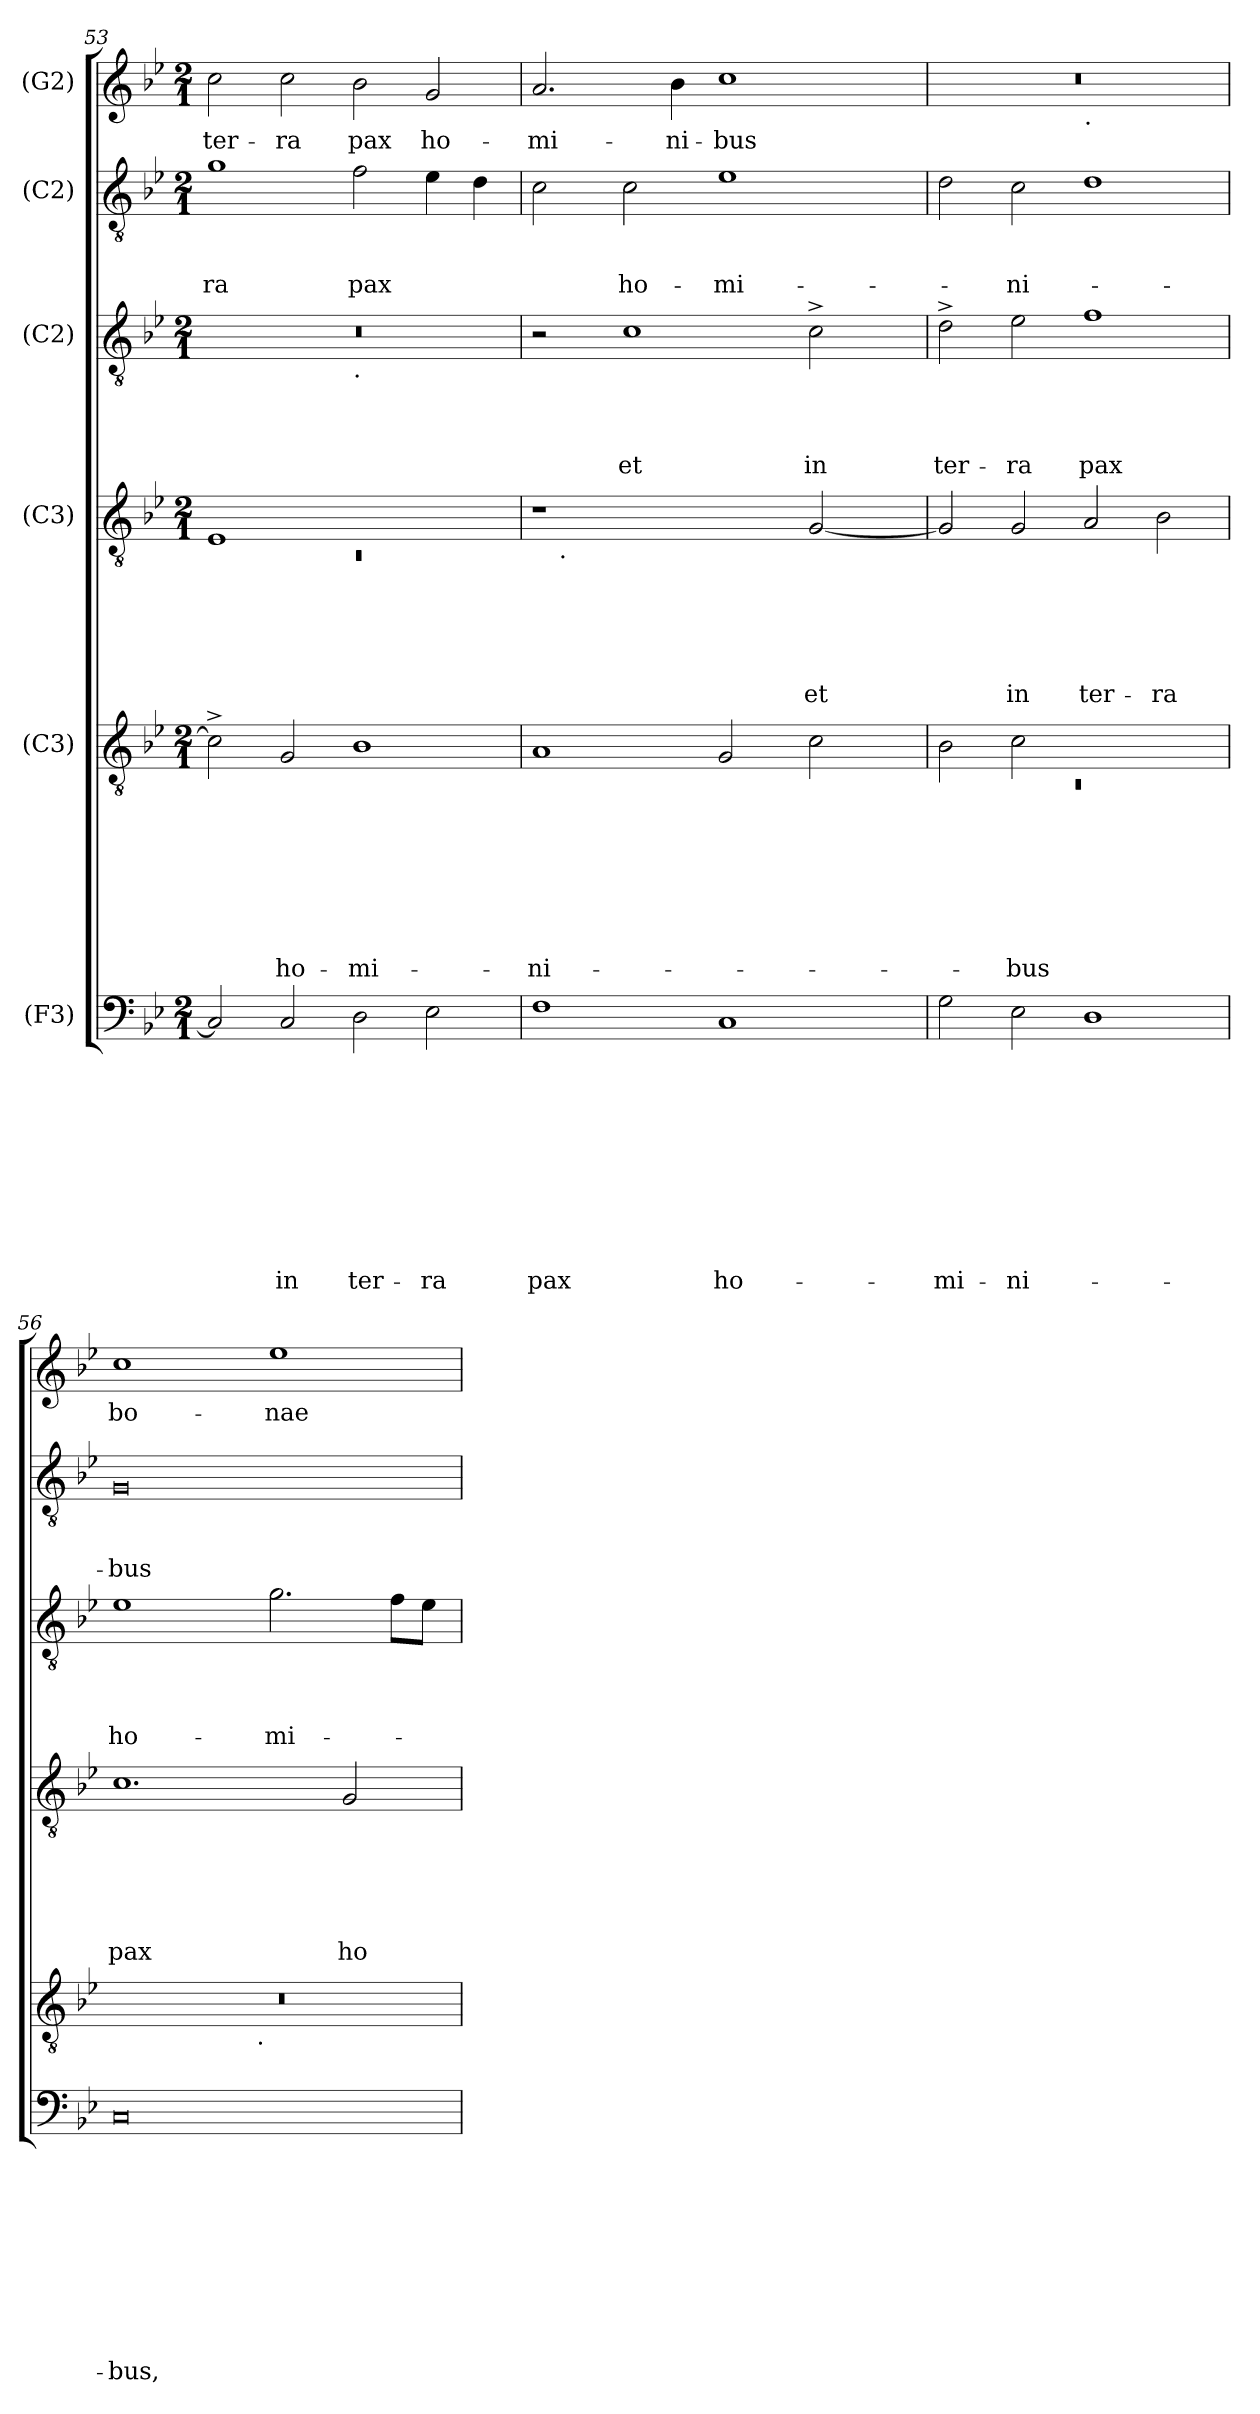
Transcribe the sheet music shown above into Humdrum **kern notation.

**kern	**text	**text	**text	**text	**text	**text	**text	**text	**text	**text	**kern	**text	**text	**text	**text	**text	**text	**text	**text	**kern	**text	**text	**text	**text	**text	**text	**kern	**text	**text	**text	**text	**kern	**text	**text	**text	**kern	**text
*part6	*part6	*part6	*part6	*part6	*part6	*part6	*part6	*part6	*part6	*part6	*part5	*part5	*part5	*part5	*part5	*part5	*part5	*part5	*part5	*part4	*part4	*part4	*part4	*part4	*part4	*part4	*part3	*part3	*part3	*part3	*part3	*part2	*part2	*part2	*part2	*part1	*part1
*staff6	*staff6	*staff6	*staff6	*staff6	*staff6	*staff6	*staff6	*staff6	*staff6	*staff6	*staff5	*staff5	*staff5	*staff5	*staff5	*staff5	*staff5	*staff5	*staff5	*staff4	*staff4	*staff4	*staff4	*staff4	*staff4	*staff4	*staff3	*staff3	*staff3	*staff3	*staff3	*staff2	*staff2	*staff2	*staff2	*staff1	*staff1
*I"(F3)	*	*	*	*	*	*	*	*	*	*	*I"(C3)	*	*	*	*	*	*	*	*	*I"(C3)	*	*	*	*	*	*	*I"(C2)	*	*	*	*	*I"(C2)	*	*	*	*I"(G2)	*
*clefF4	*	*	*	*	*	*	*	*	*	*	*clefGv2	*	*	*	*	*	*	*	*	*clefGv2	*	*	*	*	*	*	*clefGv2	*	*	*	*	*clefGv2	*	*	*	*clefG2	*
*k[b-e-]	*	*	*	*	*	*	*	*	*	*	*k[b-e-]	*	*	*	*	*	*	*	*	*k[b-e-]	*	*	*	*	*	*	*k[b-e-]	*	*	*	*	*k[b-e-]	*	*	*	*k[b-e-]	*
*B-:	*	*	*	*	*	*	*	*	*	*	*B-:	*	*	*	*	*	*	*	*	*B-:	*	*	*	*	*	*	*B-:	*	*	*	*	*B-:	*	*	*	*B-:	*
*M2/1	*	*	*	*	*	*	*	*	*	*	*M2/1	*	*	*	*	*	*	*	*	*M2/1	*	*	*	*	*	*	*M2/1	*	*	*	*	*M2/1	*	*	*	*M2/1	*
=53	=53	=53	=53	=53	=53	=53	=53	=53	=53	=53	=53	=53	=53	=53	=53	=53	=53	=53	=53	=53	=53	=53	=53	=53	=53	=53	=53	=53	=53	=53	=53	=53	=53	=53	=53	=53	=53
*	*	*	*	*	*	*	*	*	*	*	*	*	*	*	*	*	*	*	*	*^	*	*	*	*	*	*	*	*	*	*	*	*	*	*	*	*	*
!	!	!	!	!	!	!	!	!	!	!	!	!	!	!	!	!	!	!	!	!	!LO:N:vis=1	!	!	!	!	!	!	!	!	!	!	!	!	!	!	!LO:LY:b	!	!LO:LY:b
*	*	*	*	*	*	*	*	*	*	*	*	*	*	*	*	*	*	*	*	*	*	*	*	*	*	*	*	*^	*	*	*	*	*	*	*	*	*	*
2C/]	.	.	.	.	.	.	.	.	.	.	2c^>\]	.	.	.	.	.	.	.	.	1E-	0rC	.	.	.	.	.	.	0r	1ryy	.	.	.	.	1g	.	.	-ra	2cc\	ter-
!	!	!	!	!	!	!	!	!	!	!LO:LY:b	!	!	!	!	!	!	!	!	!LO:LY:b	!	!	!	!	!	!	!	!	!	!	!	!	!	!	!	!	!	!	!	!LO:LY:b
2C/	.	.	.	.	.	.	.	.	.	in	2G/	.	.	.	.	.	.	.	ho-	.	.	.	.	.	.	.	.	.	.	.	.	.	.	.	.	.	.	2cc\	-ra
!	!	!	!	!	!	!	!	!	!	!	!	!	!	!	!	!	!	!	!	!	!	!	!	!	!	!	!	!	!LO:TX:b:t=.	!	!	!	!	!	!	!	!	!	!
!	!	!	!	!	!	!	!	!	!	!LO:LY:b	!	!	!	!	!	!	!	!	!LO:LY:b	!	!	!	!	!	!	!	!	!	!	!	!	!	!	!	!	!	!LO:LY:b	!	!LO:LY:b
2D\	.	.	.	.	.	.	.	.	.	ter-	1B-	.	.	.	.	.	.	.	-mi-	1ryy	.	.	.	.	.	.	.	.	1ryy	.	.	.	.	2f\	.	.	pax	2b-\	pax
!	!	!	!	!	!	!	!	!	!	!LO:LY:b	!	!	!	!	!	!	!	!	!	!	!	!	!	!	!	!	!	!	!	!	!	!	!	!	!	!	!	!	!LO:LY:b
2E-\	.	.	.	.	.	.	.	.	.	-ra	.	.	.	.	.	.	.	.	.	.	.	.	.	.	.	.	.	.	.	.	.	.	.	4e-\	.	.	.	2g/	ho-
.	.	.	.	.	.	.	.	.	.	.	.	.	.	.	.	.	.	.	.	.	.	.	.	.	.	.	.	.	.	.	.	.	.	4d\	.	.	.	.	.
=54	=54	=54	=54	=54	=54	=54	=54	=54	=54	=54	=54	=54	=54	=54	=54	=54	=54	=54	=54	=54	=54	=54	=54	=54	=54	=54	=54	=54	=54	=54	=54	=54	=54	=54	=54	=54	=54	=54	=54
!	!	!	!	!	!	!	!	!	!	!LO:LY:b	!	!	!	!	!	!	!	!	!LO:LY:b	!	!	!	!	!	!	!	!	!	!	!	!	!	!	!	!	!	!	!	!LO:LY:b
*	*	*	*	*	*	*	*	*	*	*	*	*	*	*	*	*	*	*	*	*	*	*	*	*	*	*	*	*v	*v	*	*	*	*	*	*	*	*	*	*
1F	.	.	.	.	.	.	.	.	.	pax	1A	.	.	.	.	.	.	.	-ni-	1r	16.ryy	.	.	.	.	.	.	2r	.	.	.	.	2c\	.	.	.	2.a/	-mi-
!	!	!	!	!	!	!	!	!	!	!	!	!	!	!	!	!	!	!	!	!	!LO:TX:b:t=.	!	!	!	!	!	!	!	!	!	!	!	!	!	!	!	!	!
.	.	.	.	.	.	.	.	.	.	.	.	.	.	.	.	.	.	.	.	.	1ryy	.	.	.	.	.	.	.	.	.	.	.	.	.	.	.	.	.
!	!	!	!	!	!	!	!	!	!	!	!	!	!	!	!	!	!	!	!	!	!	!	!	!	!	!	!	!	!	!	!	!LO:LY:b	!	!	!	!LO:LY:b	!	!
.	.	.	.	.	.	.	.	.	.	.	.	.	.	.	.	.	.	.	.	.	.	.	.	.	.	.	.	1c	.	.	.	et	2c\	.	.	ho-	.	.
!	!	!	!	!	!	!	!	!	!	!	!	!	!	!	!	!	!	!	!	!	!	!	!	!	!	!	!	!	!	!	!	!	!	!	!	!	!	!LO:LY:b
.	.	.	.	.	.	.	.	.	.	.	.	.	.	.	.	.	.	.	.	.	.	.	.	.	.	.	.	.	.	.	.	.	.	.	.	.	4b-\	-ni-
!	!	!	!	!	!	!	!	!	!	!LO:LY:b	!	!	!	!	!	!	!	!	!	!	!	!	!	!	!	!	!	!	!	!	!	!	!	!	!	!LO:LY:b	!	!LO:LY:b:rj
1C	.	.	.	.	.	.	.	.	.	ho-	2G/	.	.	.	.	.	.	.	.	2ryy	.	.	.	.	.	.	.	.	.	.	.	.	1e-	.	.	-mi-	1cc	-bus
.	.	.	.	.	.	.	.	.	.	.	.	.	.	.	.	.	.	.	.	.	2ryy	.	.	.	.	.	.	.	.	.	.	.	.	.	.	.	.	.
!	!	!	!	!	!	!	!	!	!	!	!	!	!	!	!	!	!	!	!	!	!	!	!	!	!	!	!LO:LY:b	!	!	!	!	!LO:LY:b	!	!	!	!	!	!
.	.	.	.	.	.	.	.	.	.	.	2c\	.	.	.	.	.	.	.	.	[<2G/	.	.	.	.	.	.	-et	2c^>\	.	.	.	in	.	.	.	.	.	.
.	.	.	.	.	.	.	.	.	.	.	.	.	.	.	.	.	.	.	.	.	4ryy	.	.	.	.	.	.	.	.	.	.	.	.	.	.	.	.	.
.	.	.	.	.	.	.	.	.	.	.	.	.	.	.	.	.	.	.	.	.	8ryy	.	.	.	.	.	.	.	.	.	.	.	.	.	.	.	.	.
.	.	.	.	.	.	.	.	.	.	.	.	.	.	.	.	.	.	.	.	.	32ryy	.	.	.	.	.	.	.	.	.	.	.	.	.	.	.	.	.
=55	=55	=55	=55	=55	=55	=55	=55	=55	=55	=55	=55	=55	=55	=55	=55	=55	=55	=55	=55	=55	=55	=55	=55	=55	=55	=55	=55	=55	=55	=55	=55	=55	=55	=55	=55	=55	=55	=55
*	*	*	*	*	*	*	*	*	*	*	*^	*	*	*	*	*	*	*	*	*	*	*	*	*	*	*	*	*	*	*	*	*	*	*	*	*	*	*
!	!	!	!	!	!	!	!	!	!	!LO:LY:b	!	!LO:N:vis=1	!	!	!	!	!	!	!	!	!	!	!	!	!	!	!	!	!	!	!	!	!LO:LY:b	!	!	!	!	!	!
*	*	*	*	*	*	*	*	*	*	*	*	*	*	*	*	*	*	*	*	*	*v	*v	*	*	*	*	*	*	*	*	*	*	*	*	*	*	*	*^	*
2G\	.	.	.	.	.	.	.	.	.	-mi-	2B-\	0rC	.	.	.	.	.	.	.	.	2G/]	.	.	.	.	.	.	2d^>\	.	.	.	ter-	2d\	.	.	.	0r	1ryy	.
!	!	!	!	!	!	!	!	!	!	!LO:LY:b	!	!	!	!	!	!	!	!	!	!LO:LY:b	!	!	!	!	!	!	!LO:LY:b	!	!	!	!	!LO:LY:b	!	!	!	!LO:LY:b	!	!	!
2E-\	.	.	.	.	.	.	.	.	.	-ni-	2c\	.	.	.	.	.	.	.	.	-bus	2G/	.	.	.	.	.	in	2e-\	.	.	.	-ra	2c\	.	.	-ni-	.	.	.
!	!	!	!	!	!	!	!	!	!	!	!	!	!	!	!	!	!	!	!	!	!	!	!	!	!	!	!	!	!	!	!	!	!	!	!	!	!	!LO:TX:b:t=.	!
!	!	!	!	!	!	!	!	!	!	!	!	!	!	!	!	!	!	!	!	!	!	!	!	!	!	!	!LO:LY:b	!	!	!	!	!LO:LY:b	!	!	!	!	!	!	!
1D	.	.	.	.	.	.	.	.	.	.	1ryy	.	.	.	.	.	.	.	.	.	2A/	.	.	.	.	.	ter-	1f	.	.	.	pax	1d	.	.	.	.	1ryy	.
!	!	!	!	!	!	!	!	!	!	!	!	!	!	!	!	!	!	!	!	!	!	!	!	!	!	!	!LO:LY:b	!	!	!	!	!	!	!	!	!	!	!	!
.	.	.	.	.	.	.	.	.	.	.	.	.	.	.	.	.	.	.	.	.	2B-\	.	.	.	.	.	-ra	.	.	.	.	.	.	.	.	.	.	.	.
=56	=56	=56	=56	=56	=56	=56	=56	=56	=56	=56	=56	=56	=56	=56	=56	=56	=56	=56	=56	=56	=56	=56	=56	=56	=56	=56	=56	=56	=56	=56	=56	=56	=56	=56	=56	=56	=56	=56	=56
!	!	!	!	!	!	!	!	!	!	!LO:LY:b	!	!	!	!	!	!	!	!	!	!	!	!	!	!	!	!	!LO:LY:b	!	!	!	!	!LO:LY:b	!	!	!	!LO:LY:b	!	!	!LO:LY:b
*	*	*	*	*	*	*	*	*	*	*	*	*	*	*	*	*	*	*	*	*	*	*	*	*	*	*	*	*	*	*	*	*	*	*	*	*	*v	*v	*
0C	.	.	.	.	.	.	.	.	.	-bus,	0r	2ryy	.	.	.	.	.	.	.	.	1.c	.	.	.	.	.	pax	1e-	.	.	.	ho-	0G	.	.	-bus	1cc	bo-
.	.	.	.	.	.	.	.	.	.	.	.	4...ryy	.	.	.	.	.	.	.	.	.	.	.	.	.	.	.	.	.	.	.	.	.	.	.	.	.	.
!	!	!	!	!	!	!	!	!	!	!	!	!LO:TX:b:t=.	!	!	!	!	!	!	!	!	!	!	!	!	!	!	!	!	!	!	!	!	!	!	!	!	!	!
.	.	.	.	.	.	.	.	.	.	.	.	1ryy	.	.	.	.	.	.	.	.	.	.	.	.	.	.	.	.	.	.	.	.	.	.	.	.	.	.
!	!	!	!	!	!	!	!	!	!	!	!	!	!	!	!	!	!	!	!	!	!	!	!	!	!	!	!	!	!	!	!	!LO:LY:b	!	!	!	!	!	!LO:LY:b
.	.	.	.	.	.	.	.	.	.	.	.	.	.	.	.	.	.	.	.	.	.	.	.	.	.	.	.	2.g\	.	.	.	-mi-	.	.	.	.	1ee-	-nae
!	!	!	!	!	!	!	!	!	!	!	!	!	!	!	!	!	!	!	!	!	!	!	!	!	!	!	!LO:LY:b	!	!	!	!	!	!	!	!	!	!	!
.	.	.	.	.	.	.	.	.	.	.	.	.	.	.	.	.	.	.	.	.	2G/	.	.	.	.	.	ho-	.	.	.	.	.	.	.	.	.	.	.
.	.	.	.	.	.	.	.	.	.	.	.	.	.	.	.	.	.	.	.	.	.	.	.	.	.	.	.	8f\L	.	.	.	.	.	.	.	.	.	.
.	.	.	.	.	.	.	.	.	.	.	.	.	.	.	.	.	.	.	.	.	.	.	.	.	.	.	.	8e-\J	.	.	.	.	.	.	.	.	.	.
.	.	.	.	.	.	.	.	.	.	.	.	32ryy	.	.	.	.	.	.	.	.	.	.	.	.	.	.	.	.	.	.	.	.	.	.	.	.	.	.
*	*	*	*	*	*	*	*	*	*	*	*v	*v	*	*	*	*	*	*	*	*	*	*	*	*	*	*	*	*	*	*	*	*	*	*	*	*	*	*
=	=	=	=	=	=	=	=	=	=	=	=	=	=	=	=	=	=	=	=	=	=	=	=	=	=	=	=	=	=	=	=	=	=	=	=	=	=
*-	*-	*-	*-	*-	*-	*-	*-	*-	*-	*-	*-	*-	*-	*-	*-	*-	*-	*-	*-	*-	*-	*-	*-	*-	*-	*-	*-	*-	*-	*-	*-	*-	*-	*-	*-	*-	*-
